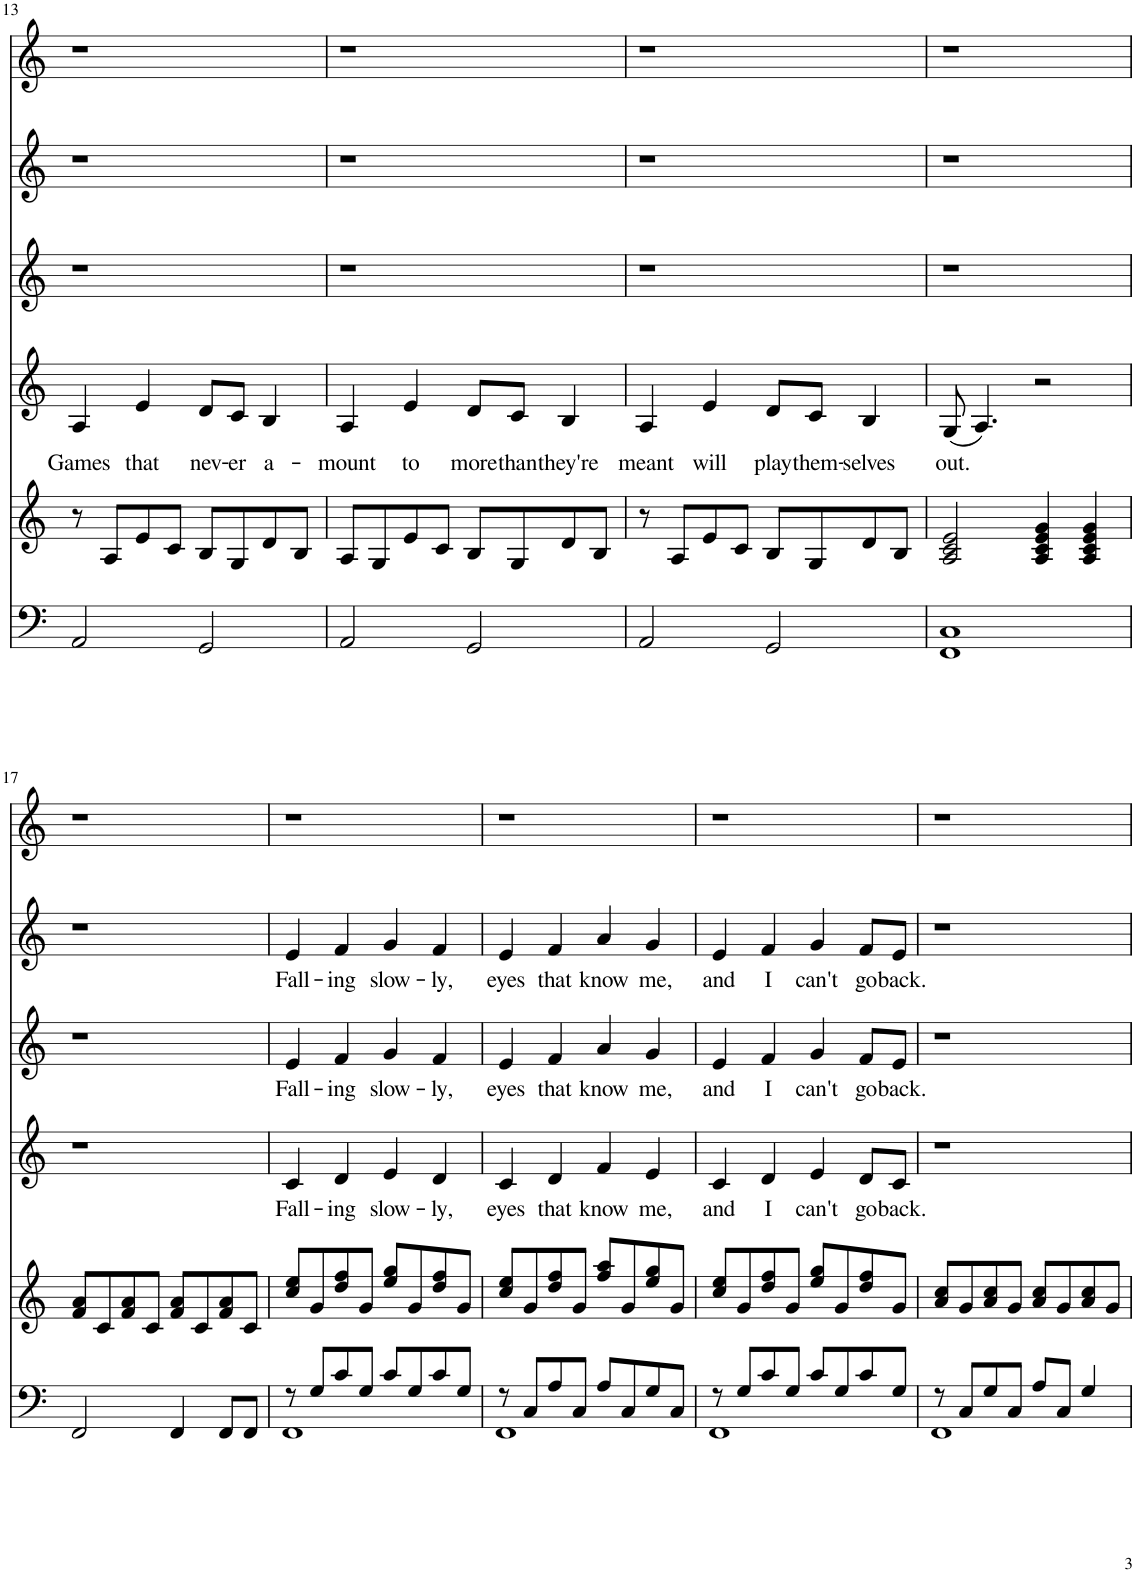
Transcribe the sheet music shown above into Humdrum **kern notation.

**kern	**kern	**kern	**text	**kern	**text	**kern	**text	**kern
*part6	*part5	*part4	*part4	*part3	*part3	*part2	*part2	*part1
*staff6	*staff5	*staff4	*staff4	*staff3	*staff3	*staff2	*staff2	*staff1
*I"Piano	*I"Piano	*I"Alto	*	*I"Soprano II	*	*I"Soprano	*	*I"Solo
*I'Pno	*I'Pno	*	*	*	*	*	*	*
!!LO:PB:g=z
*clefF4	*clefG2	*clefG2	*	*clefG2	*	*clefG2	*	*clefG2
*k[]	*k[]	*k[]	*	*k[]	*	*k[]	*	*k[]
*M4/4	*M4/4	*M4/4	*	*M4/4	*	*M4/4	*	*M4/4
=13	=13	=13	=13	=13	=13	=13	=13	=13
!	!	!	!LO:LY:b	!	!	!	!	!
2AA/	8r	4A/	Games	1r	.	1r	.	1r
.	8A/L	.	.	.	.	.	.	.
!	!	!	!LO:LY:b	!	!	!	!	!
.	8e/	4e/	that	.	.	.	.	.
.	8c/J	.	.	.	.	.	.	.
!	!	!	!LO:LY:b	!	!	!	!	!
2GG/	8B/L	8d/L	nev-	.	.	.	.	.
!	!	!	!LO:LY:b	!	!	!	!	!
.	8G/	8c/J	-er	.	.	.	.	.
!	!	!	!LO:LY:b	!	!	!	!	!
.	8d/	4B/	a-	.	.	.	.	.
.	8B/J	.	.	.	.	.	.	.
=14	=14	=14	=14	=14	=14	=14	=14	=14
!	!	!	!LO:LY:b	!	!	!	!	!
2AA/	8A/L	4A/	-mount	1r	.	1r	.	1r
.	8G/	.	.	.	.	.	.	.
!	!	!	!LO:LY:b	!	!	!	!	!
.	8e/	4e/	to	.	.	.	.	.
.	8c/J	.	.	.	.	.	.	.
!	!	!	!LO:LY:b	!	!	!	!	!
2GG/	8B/L	8d/L	more	.	.	.	.	.
!	!	!	!LO:LY:b	!	!	!	!	!
.	8G/	8c/J	than	.	.	.	.	.
!	!	!	!LO:LY:b	!	!	!	!	!
.	8d/	4B/	they're	.	.	.	.	.
.	8B/J	.	.	.	.	.	.	.
=15	=15	=15	=15	=15	=15	=15	=15	=15
!	!	!	!LO:LY:b	!	!	!	!	!
2AA/	8r	4A/	meant	1r	.	1r	.	1r
.	8A/L	.	.	.	.	.	.	.
!	!	!	!LO:LY:b	!	!	!	!	!
.	8e/	4e/	will	.	.	.	.	.
.	8c/J	.	.	.	.	.	.	.
!	!	!	!LO:LY:b	!	!	!	!	!
2GG/	8B/L	8d/L	play	.	.	.	.	.
!	!	!	!LO:LY:b	!	!	!	!	!
.	8G/	8c/J	them-	.	.	.	.	.
!	!	!	!LO:LY:b	!	!	!	!	!
.	8d/	4B/	-selves	.	.	.	.	.
.	8B/J	.	.	.	.	.	.	.
=16	=16	=16	=16	=16	=16	=16	=16	=16
!	!	!	!LO:LY:b	!	!	!	!	!
1FF 1C	2A/ 2c/ 2e/	(8G/	out.	1r	.	1r	.	1r
.	.	4.A/)	.	.	.	.	.	.
.	4A/ 4c/ 4e/ 4g/	2r	.	.	.	.	.	.
.	4A/ 4c/ 4e/ 4g/	.	.	.	.	.	.	.
!!LO:LB:g=z
=17	=17	=17	=17	=17	=17	=17	=17	=17
2FF/	8f/ 8a/L	1r	.	1r	.	1r	.	1r
.	8c/	.	.	.	.	.	.	.
.	8f/ 8a/	.	.	.	.	.	.	.
.	8c/J	.	.	.	.	.	.	.
4FF/	8f/ 8a/L	.	.	.	.	.	.	.
.	8c/	.	.	.	.	.	.	.
8FF/L	8f/ 8a/	.	.	.	.	.	.	.
8FF/J	8c/J	.	.	.	.	.	.	.
=18	=18	=18	=18	=18	=18	=18	=18	=18
*^	*	*	*	*	*	*	*	*
!	!	!	!	!LO:LY:b	!	!LO:LY:b	!	!LO:LY:b	!
8r	1FF	8cc/ 8ee/L	4c/	Fall-	4e/	Fall-	4e/	Fall-	1r
8G/L	.	8g/	.	.	.	.	.	.	.
!	!	!	!	!LO:LY:b	!	!LO:LY:b	!	!LO:LY:b	!
8c/	.	8dd/ 8ff/	4d/	-ing	4f/	-ing	4f/	-ing	.
8G/J	.	8g/J	.	.	.	.	.	.	.
!	!	!	!	!LO:LY:b	!	!LO:LY:b	!	!LO:LY:b	!
8c/L	.	8ee/ 8gg/L	4e/	slow-	4g/	slow-	4g/	slow-	.
8G/	.	8g/	.	.	.	.	.	.	.
!	!	!	!	!LO:LY:b	!	!LO:LY:b	!	!LO:LY:b	!
8c/	.	8dd/ 8ff/	4d/	-ly,	4f/	-ly,	4f/	-ly,	.
8G/J	.	8g/J	.	.	.	.	.	.	.
=19	=19	=19	=19	=19	=19	=19	=19	=19	=19
!	!	!	!	!LO:LY:b	!	!LO:LY:b	!	!LO:LY:b	!
8r	1FF	8cc/ 8ee/L	4c/	eyes	4e/	eyes	4e/	eyes	1r
8C/L	.	8g/	.	.	.	.	.	.	.
!	!	!	!	!LO:LY:b	!	!LO:LY:b	!	!LO:LY:b	!
8A/	.	8dd/ 8ff/	4d/	that	4f/	that	4f/	that	.
8C/J	.	8g/J	.	.	.	.	.	.	.
!	!	!	!	!LO:LY:b	!	!LO:LY:b	!	!LO:LY:b	!
8A/L	.	8ff/ 8aa/L	4f/	know	4a/	know	4a/	know	.
8C/	.	8g/	.	.	.	.	.	.	.
!	!	!	!	!LO:LY:b	!	!LO:LY:b	!	!LO:LY:b	!
8G/	.	8ee/ 8gg/	4e/	me,	4g/	me,	4g/	me,	.
8C/J	.	8g/J	.	.	.	.	.	.	.
=20	=20	=20	=20	=20	=20	=20	=20	=20	=20
!	!	!	!	!LO:LY:b	!	!LO:LY:b	!	!LO:LY:b	!
8r	1FF	8cc/ 8ee/L	4c/	and	4e/	and	4e/	and	1r
8G/L	.	8g/	.	.	.	.	.	.	.
!	!	!	!	!LO:LY:b	!	!LO:LY:b	!	!LO:LY:b	!
8c/	.	8dd/ 8ff/	4d/	I	4f/	I	4f/	I	.
8G/J	.	8g/J	.	.	.	.	.	.	.
!	!	!	!	!LO:LY:b	!	!LO:LY:b	!	!LO:LY:b	!
8c/L	.	8ee/ 8gg/L	4e/	can't	4g/	can't	4g/	can't	.
8G/	.	8g/	.	.	.	.	.	.	.
!	!	!	!	!LO:LY:b	!	!LO:LY:b	!	!LO:LY:b	!
8c/	.	8dd/ 8ff/	8d/L	go	8f/L	go	8f/L	go	.
!	!	!	!	!LO:LY:b	!	!LO:LY:b	!	!LO:LY:b	!
8G/J	.	8g/J	8c/J	back.	8e/J	back.	8e/J	back.	.
=21	=21	=21	=21	=21	=21	=21	=21	=21	=21
8r	1FF	8a/ 8cc/L	1r	.	1r	.	1r	.	1r
8C/L	.	8g/	.	.	.	.	.	.	.
8G/	.	8a/ 8cc/	.	.	.	.	.	.	.
8C/J	.	8g/J	.	.	.	.	.	.	.
8A/L	.	8a/ 8cc/L	.	.	.	.	.	.	.
8C/J	.	8g/	.	.	.	.	.	.	.
4G/	.	8a/ 8cc/	.	.	.	.	.	.	.
.	.	8g/J	.	.	.	.	.	.	.
*v	*v	*	*	*	*	*	*	*	*
=	=	=	=	=	=	=	=	=
*-	*-	*-	*-	*-	*-	*-	*-	*-
